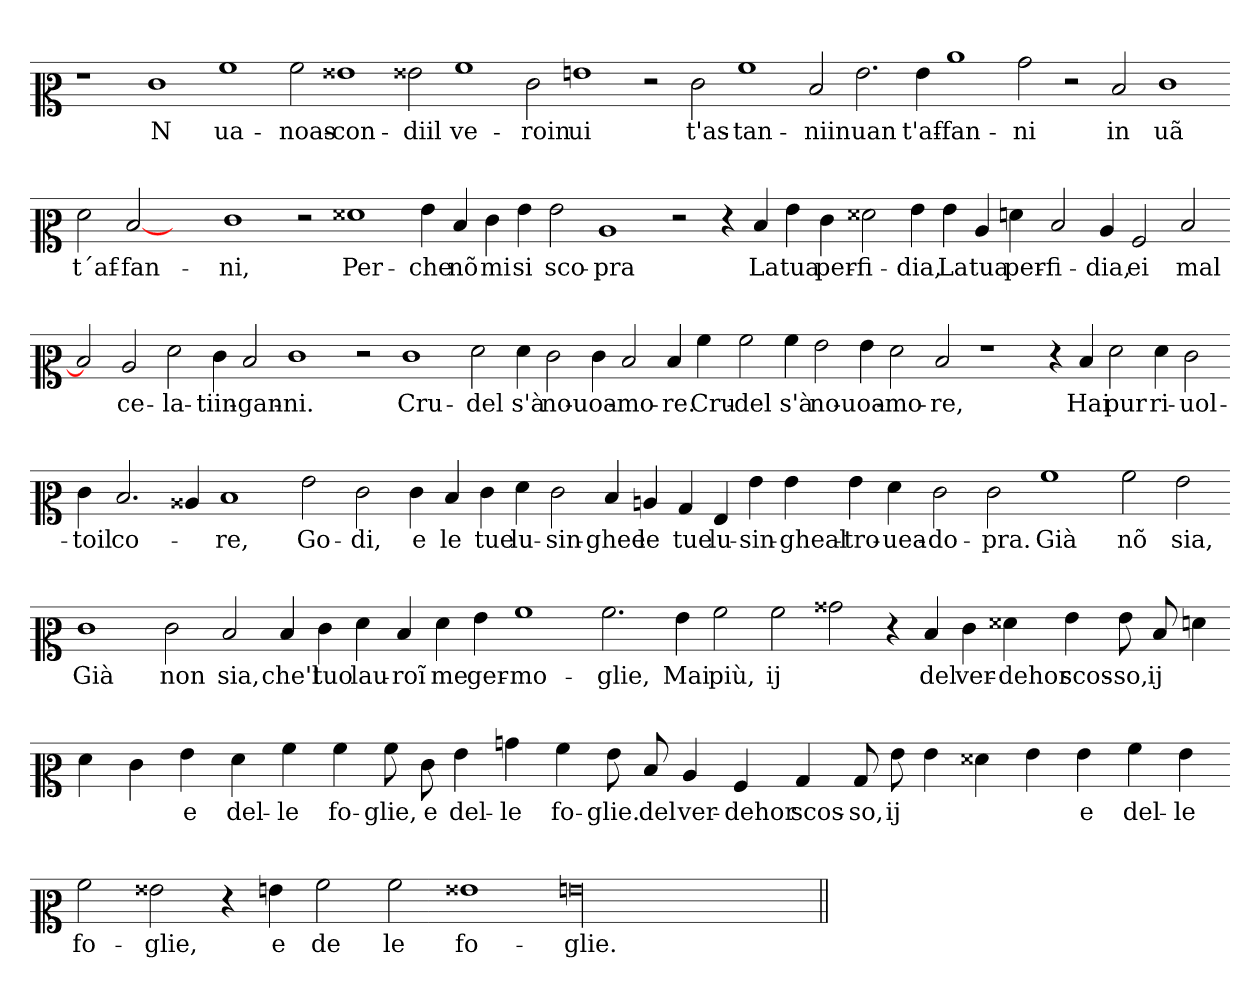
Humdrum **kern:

**kern	**text
*part1	*part1
*staff1	*staff1
*clefC2	*
*k[]	*
=	=
1r	.
1e	N
1a	ua-
2a	noas-
1g##X	con-
2g##X	diil
1a	ve-
2e	roin
1g	ui
2r	.
2e	t'as-
1a	tan-
2d	niin
2.g	uan
4g	t'af-
1cc	fan-
2b	ni
2r	.
2d	in
1e	uã
=-	=-
2f	t´af-
[2d	fan-
2ryy	.
1e	ni,
2r	.
1f##X	Per-
4g	che
4d	nõ
4e	mi
4g	si
2g	sco-
1c	pra
2r	.
4r	.
4d	La
4g	tua
4e	per-
2f##X	fi-
4g	dia,
4g	La
4c	tua
4f	per-
2d	fi-
4c	dia,
2A	ei
2d	mal
=-	=-
2d]	.
2c	ce-
2f	la-
4e	tiin-
2d	gan-
1e	ni.
2r	.
1e	Cru-
2f	del
4f	s'à
2e	no-
4e	uoa-
2d	mo-
4d	re.
4a	Cru-
2a	del
4a	s'à
2g	no-
4g	uoa-
2f	mo-
2d	re,
1r	.
4r	.
4d	Hai
2f	pur
4f	ri-
2e	uol-
=-	=-
4e	toil
2.d	co-
4c##X	.
1d	re,
2g	Go-
2e	di,
4e	e
4d	le
4e	tue
4f	lu-
2e	sin-
4d	ghee
4c	le
4B	tue
4G	lu-
4g	sin-
4g	gheal-
4g	tro-
4f	uea-
2e	do-
2e	pra.
1a	Già
2a	nõ
2g	sia,
=-	=-
1e	Già
2e	non
2d	sia,
4d	che'l
4e	tuo
4f	lau-
4d	roĩ
4f	me
4g	ger-
1a	mo-
2.a	glie,
4g	Mai
2a	più,
2a	ij
2b##X	.
4r	.
4d	del
4e	ver-
4f##X	dehor
4g	scos-
8g	so,
8d	ij
4f	.
=-	=-
4f	.
4e	.
4g	e
4f	del-
4a	le
4a	fo-
8a	glie,
8e	e
4g	del-
4b	le
4a	fo-
8g	glie.
8d	del
4c	ver-
4A	dehor
4B	scos-
8B	so,
8g	ij
4g	.
4f##X	.
4g	.
4g	e
4a	del-
4g	le
=-	=-
2a	fo-
2g##X	glie,
4r	.
4g	e
2a	de
2a	le
1g##X	fo-
00g	glie.
=||	=||
*-	*-
